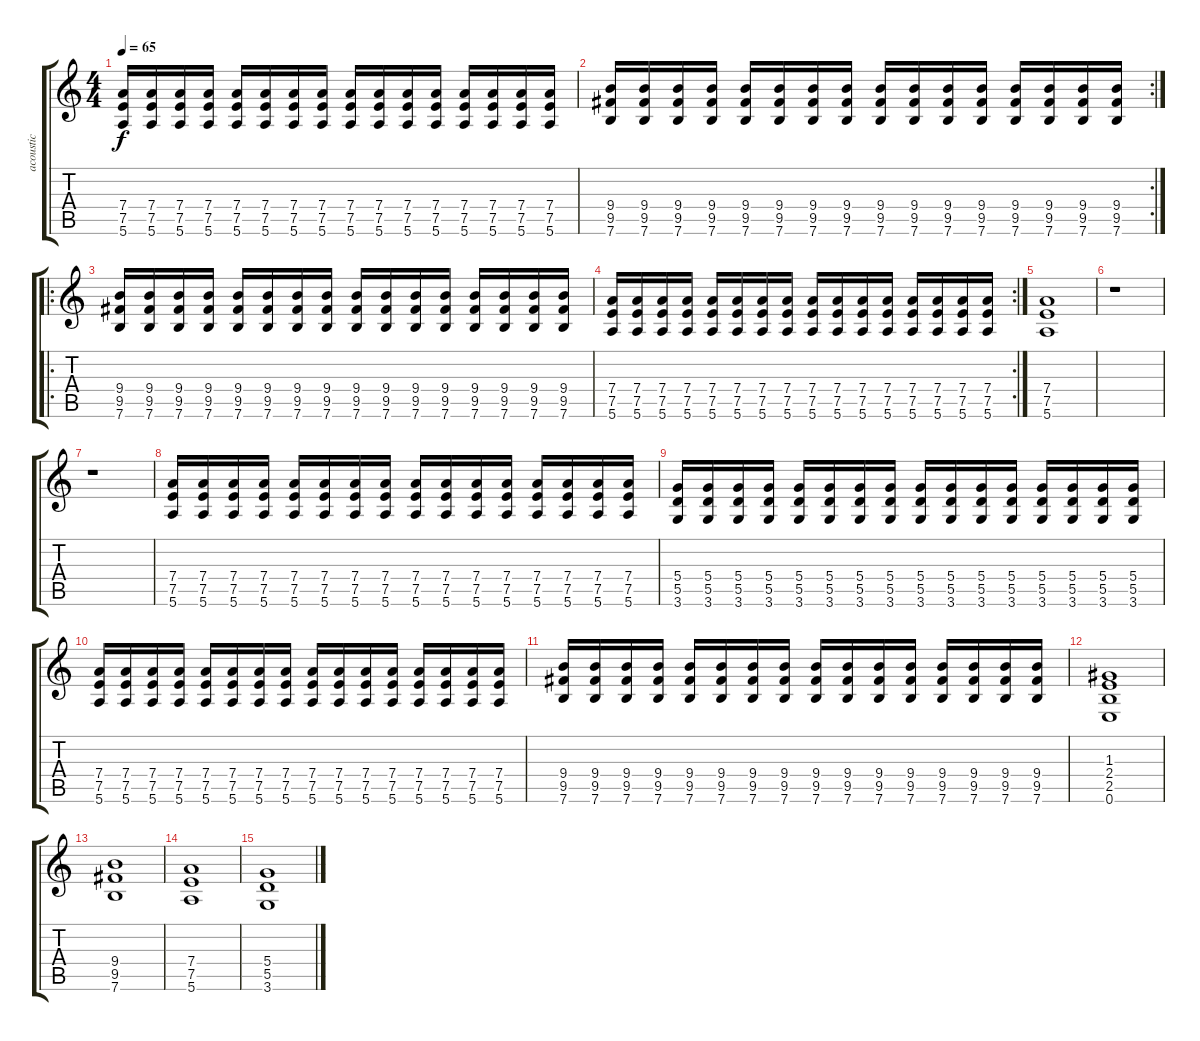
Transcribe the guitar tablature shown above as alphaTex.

\track ("acoustic" "acoustic") {instrument acousticguitarnylon}
\staff {score tabs}
\tuning (E4 B3 G3 D3 A2 E2) {hide}
\ts (4 4)
\tempo 65
\clef g2
\ks c
(7.4 7.5 5.6).16{dy f} (7.4 7.5 5.6).16 (7.4 7.5 5.6).16 (7.4 7.5 5.6).16 (7.4 7.5 5.6).16 (7.4 7.5 5.6).16 (7.4 7.5 5.6).16 (7.4 7.5 5.6).16 (7.4 7.5 5.6).16 (7.4 7.5 5.6).16 (7.4 7.5 5.6).16 (7.4 7.5 5.6).16 (7.4 7.5 5.6).16 (7.4 7.5 5.6).16 (7.4 7.5 5.6).16 (7.4 7.5 5.6).16 |
\rc 2
(9.4 9.5 7.6).16 (9.4 9.5 7.6).16 (9.4 9.5 7.6).16 (9.4 9.5 7.6).16 (9.4 9.5 7.6).16 (9.4 9.5 7.6).16 (9.4 9.5 7.6).16 (9.4 9.5 7.6).16 (9.4 9.5 7.6).16 (9.4 9.5 7.6).16 (9.4 9.5 7.6).16 (9.4 9.5 7.6).16 (9.4 9.5 7.6).16 (9.4 9.5 7.6).16 (9.4 9.5 7.6).16 (9.4 9.5 7.6).16 |
\ro
(9.4 9.5 7.6).16 (9.4 9.5 7.6).16 (9.4 9.5 7.6).16 (9.4 9.5 7.6).16 (9.4 9.5 7.6).16 (9.4 9.5 7.6).16 (9.4 9.5 7.6).16 (9.4 9.5 7.6).16 (9.4 9.5 7.6).16 (9.4 9.5 7.6).16 (9.4 9.5 7.6).16 (9.4 9.5 7.6).16 (9.4 9.5 7.6).16 (9.4 9.5 7.6).16 (9.4 9.5 7.6).16 (9.4 9.5 7.6).16 |
\rc 2
(7.4 7.5 5.6).16 (7.4 7.5 5.6).16 (7.4 7.5 5.6).16 (7.4 7.5 5.6).16 (7.4 7.5 5.6).16 (7.4 7.5 5.6).16 (7.4 7.5 5.6).16 (7.4 7.5 5.6).16 (7.4 7.5 5.6).16 (7.4 7.5 5.6).16 (7.4 7.5 5.6).16 (7.4 7.5 5.6).16 (7.4 7.5 5.6).16 (7.4 7.5 5.6).16 (7.4 7.5 5.6).16 (7.4 7.5 5.6).16 |
(7.4 7.5 5.6).1 |
r.1 |
r.1 |
(7.4 7.5 5.6).16 (7.4 7.5 5.6).16 (7.4 7.5 5.6).16 (7.4 7.5 5.6).16 (7.4 7.5 5.6).16 (7.4 7.5 5.6).16 (7.4 7.5 5.6).16 (7.4 7.5 5.6).16 (7.4 7.5 5.6).16 (7.4 7.5 5.6).16 (7.4 7.5 5.6).16 (7.4 7.5 5.6).16 (7.4 7.5 5.6).16 (7.4 7.5 5.6).16 (7.4 7.5 5.6).16 (7.4 7.5 5.6).16 |
(5.4 5.5 3.6).16 (5.4 5.5 3.6).16 (5.4 5.5 3.6).16 (5.4 5.5 3.6).16 (5.4 5.5 3.6).16 (5.4 5.5 3.6).16 (5.4 5.5 3.6).16 (5.4 5.5 3.6).16 (5.4 5.5 3.6).16 (5.4 5.5 3.6).16 (5.4 5.5 3.6).16 (5.4 5.5 3.6).16 (5.4 5.5 3.6).16 (5.4 5.5 3.6).16 (5.4 5.5 3.6).16 (5.4 5.5 3.6).16 |
(7.4 7.5 5.6).16 (7.4 7.5 5.6).16 (7.4 7.5 5.6).16 (7.4 7.5 5.6).16 (7.4 7.5 5.6).16 (7.4 7.5 5.6).16 (7.4 7.5 5.6).16 (7.4 7.5 5.6).16 (7.4 7.5 5.6).16 (7.4 7.5 5.6).16 (7.4 7.5 5.6).16 (7.4 7.5 5.6).16 (7.4 7.5 5.6).16 (7.4 7.5 5.6).16 (7.4 7.5 5.6).16 (7.4 7.5 5.6).16 |
(9.4 9.5 7.6).16 (9.4 9.5 7.6).16 (9.4 9.5 7.6).16 (9.4 9.5 7.6).16 (9.4 9.5 7.6).16 (9.4 9.5 7.6).16 (9.4 9.5 7.6).16 (9.4 9.5 7.6).16 (9.4 9.5 7.6).16 (9.4 9.5 7.6).16 (9.4 9.5 7.6).16 (9.4 9.5 7.6).16 (9.4 9.5 7.6).16 (9.4 9.5 7.6).16 (9.4 9.5 7.6).16 (9.4 9.5 7.6).16 |
(1.3 2.4 2.5 0.6).1 |
(9.4 9.5 7.6).1 |
(7.4 7.5 5.6).1 |
(5.4 5.5 3.6).1
